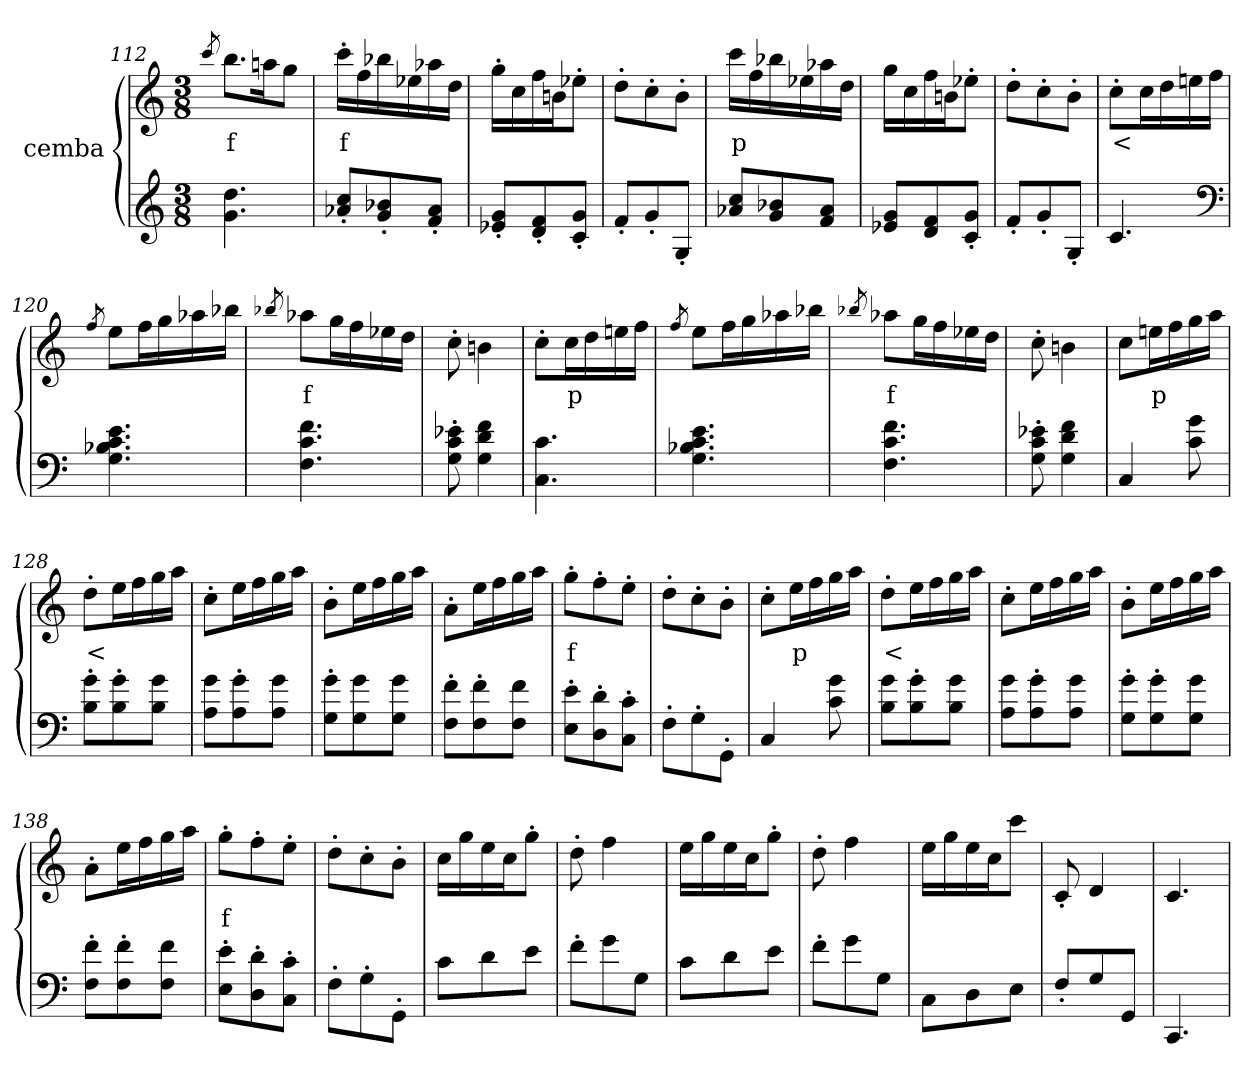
**kern	**kern	**text
*part2	*part1	*part1
*staff2	*staff1	*staff1
*I"cemba	*I"cemba	*
*clefG2	*clefG2	*
*k[]	*k[]	*
*C:	*C:	*
*M3/8	*M3/8	*
=112	=112	=112
.	8qccc/	.
4.g\ 4.dd\	8.bb\L	f
.	16aan\	.
.	8gg\J	.
=113	=113	=113
8a-X/'> 8cc/'>L	16ccc'>\LL	f
.	16ff\	.
8g/'> 8b-X/'>	16bb-X\	.
.	16ee-X\	.
8f/'> 8a-/'>J	16aa-X\	.
.	16dd\JJ	.
=114	=114	=114
8e-X/'> 8g/'>L	16gg'>\LL	.
.	16cc\	.
8d/'> 8f/'>	16ff\	.
.	16bn\J	.
8c/'> 8g/'>J	8ee-X'>\J	.
=115	=115	=115
8f'>/L	8dd'>\L	.
8g'>/	8cc'>\	.
8G'>/J	8b'>\J	.
=116	=116	=116
8a-X/ 8cc/L	16ccc\LL	p
.	16ff\	.
8g/ 8b-X/	16bb-X\	.
.	16ee-X\	.
8f/ 8a-/J	16aa-X\	.
.	16dd\JJ	.
=117	=117	=117
8e-X/ 8g/L	16gg\LL	.
.	16cc\	.
8d/ 8f/	16ff\	.
.	16bn\J	.
8c/'> 8g/'>J	8ee-X'>\J	.
=118	=118	=118
8f'>/L	8dd'>\L	.
8g'>/	8cc'>\	.
8G'>/J	8b'>\J	.
=119	=119	=119
4.c/	8cc'>\L	<
.	16cc\L	.
.	16dd\	.
.	16een\	.
.	16ff\JJ	.
*clefF4	*	*
=120	=120	=120
.	8qff/	.
4.G\ 4.B-X\ 4.c\ 4.e\	8ee\L	.
.	16ff\L	.
.	16gg\	.
.	16aa-X\	.
.	16bb-X\JJ	.
=121	=121	=121
.	8qbb-X/	.
4.F\ 4.c\ 4.f\	8aa-X\L	f
.	16gg\L	.
.	16ff\	.
.	16ee-X\	.
.	16dd\JJ	.
=122	=122	=122
8G\'> 8c\'> 8e-X\'>	8cc'>\	.
4G\ 4d\ 4f\	4bn\	.
=123	=123	=123
4.C\ 4.c\	8cc'>\L	.
.	16cc\L	p
.	16dd\	.
.	16een\	.
.	16ff\JJ	.
=124	=124	=124
.	8qff/	.
4.G\ 4.B-X\ 4.c\ 4.e\	8ee\L	.
.	16ff\L	.
.	16gg\	.
.	16aa-X\	.
.	16bb-X\JJ	.
=125	=125	=125
.	8qbb-X/	.
4.F\ 4.c\ 4.f\	8aa-X\L	f
.	16gg\L	.
.	16ff\	.
.	16ee-X\	.
.	16dd\JJ	.
=126	=126	=126
8G\'> 8c\'> 8e-X\'>	8cc'>\	.
4G\ 4d\ 4f\	4bn\	.
=127	=127	=127
4C/	8cc\L	.
.	16een\L	p
.	16ff\	.
8c\ 8g\	16gg\	.
.	16aa\JJ	.
=128	=128	=128
8B\'> 8g\'>L	8dd'>\L	<
8B\'> 8g\'>	16ee\L	.
.	16ff\	.
8B\ 8g\J	16gg\	.
.	16aa\JJ	.
=129	=129	=129
8A\ 8g\L	8cc'>\L	.
8A\'> 8g\'>	16ee\L	.
.	16ff\	.
8A\ 8g\J	16gg\	.
.	16aa\JJ	.
=130	=130	=130
8G\'> 8g\'>L	8b'>\L	.
8G\ 8g\	16ee\L	.
.	16ff\	.
8G\ 8g\J	16gg\	.
.	16aa\JJ	.
=131	=131	=131
8F\'> 8f\'>L	8a'>\L	.
8F\'> 8f\'>	16ee\L	.
.	16ff\	.
8F\ 8f\J	16gg\	.
.	16aa\JJ	.
=132	=132	=132
8E\'> 8e\'>L	8gg'>\L	f
8D\'> 8d\'>	8ff'>\	.
8C\'> 8c\'>J	8ee'>\J	.
=133	=133	=133
8F'>\L	8dd'>\L	.
8G'>\	8cc'>\	.
8GG'>\J	8b'>\J	.
=134	=134	=134
4C/	8cc'>\L	.
.	16ee\L	p
.	16ff\	.
8c\ 8g\	16gg\	.
.	16aa\JJ	.
=135	=135	=135
8B\ 8g\L	8dd'>\L	<
8B\'> 8g\'>	16ee\L	.
.	16ff\	.
8B\ 8g\J	16gg\	.
.	16aa\JJ	.
=136	=136	=136
8A\ 8g\L	8cc'>\L	.
8A\'> 8g\'>	16ee\L	.
.	16ff\	.
8A\ 8g\J	16gg\	.
.	16aa\JJ	.
=137	=137	=137
8G\'> 8g\'>L	8b'>\L	.
8G\'> 8g\'>	16ee\L	.
.	16ff\	.
8G\ 8g\J	16gg\	.
.	16aa\JJ	.
=138	=138	=138
8F\'> 8f\'>L	8a'>\L	.
8F\'> 8f\'>	16ee\L	.
.	16ff\	.
8F\ 8f\J	16gg\	.
.	16aa\JJ	.
=139	=139	=139
8E\'> 8e\'>L	8gg'>\L	f
8D\'> 8d\'>	8ff'>\	.
8C\'> 8c\'>J	8ee'>\J	.
=140	=140	=140
8F'>\L	8dd'>\L	.
8G'>\	8cc'>\	.
8GG'>\J	8b'>\J	.
=141	=141	=141
8c\L	16cc\LL	.
.	16gg\	.
8d\	16ee\	.
.	16cc\J	.
8e\J	8gg'>\J	.
=142	=142	=142
8f'>\L	8dd'>\	.
8g\	4ff\	.
8G\J	.	.
=143	=143	=143
8c\L	16ee\LL	.
.	16gg\	.
8d\	16ee\	.
.	16cc\J	.
8e\J	8gg'>\J	.
=144	=144	=144
8f'>\L	8dd'>\	.
8g\	4ff\	.
8G\J	.	.
=145	=145	=145
8C\L	16ee\LL	.
.	16gg\	.
8D\	16ee\	.
.	16cc\J	.
8E\J	8ccc\J	.
=146	=146	=146
8F'>/L	8c'>/	.
8G/	4d/	.
8GG/J	.	.
=147	=147	=147
4.CC/	4.c/	.
=	=	=
*-	*-	*-
